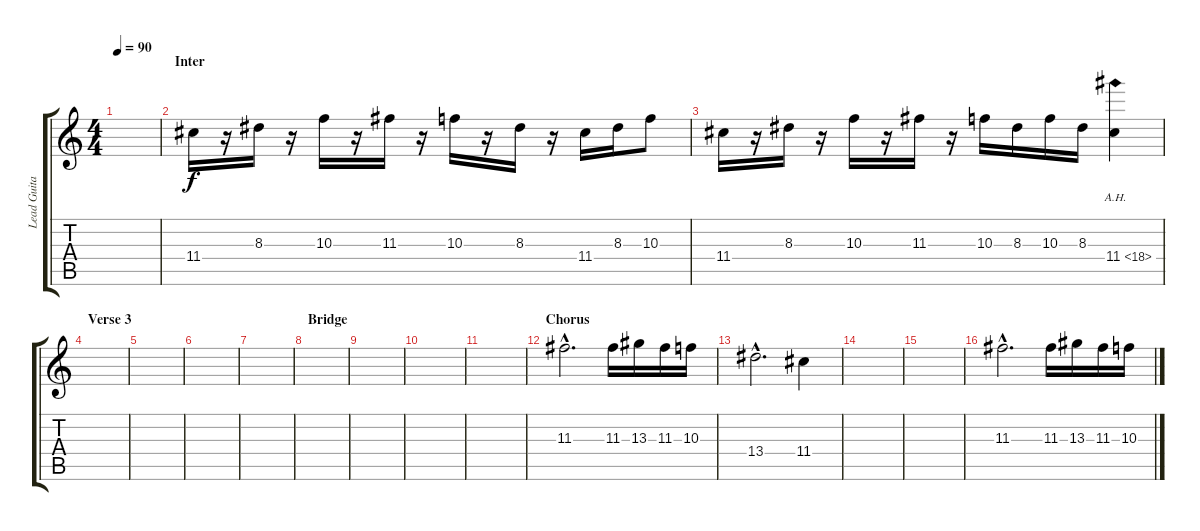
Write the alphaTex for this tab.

\track ("Lead Guitar" "Lead Guita") {instrument distortionguitar}
\staff {score tabs}
\tuning (E4 B3 G3 D3 A2 E2) {hide}
\ts (4 4)
\tempo 90
\clef g2
\ks c
|
\section ("" "Inter")
11.4.16 r.16 8.3.16 r.16 10.3.16 r.16 11.3.16 r.16 10.3.16 r.16 8.3.16 r.16 11.4.16 8.3.16 10.3.8 |
11.4.16 r.16 8.3.16 r.16 10.3.16 r.16 11.3.16 r.16 10.3.16 8.3.16 10.3.16 8.3.16 11.4{ah 7}.4 |
\section ("" "Verse 3")
|
|
|
|
\section ("" "Bridge")
|
|
|
|
\section ("" "Chorus")
11.3{hac}.2{d} 11.3.16 13.3.16 11.3.16 10.3.16 |
13.4{hac}.2{d} 11.4.4 |
|
|
11.3{hac}.2{d} 11.3.16 13.3.16 11.3.16 10.3.16
